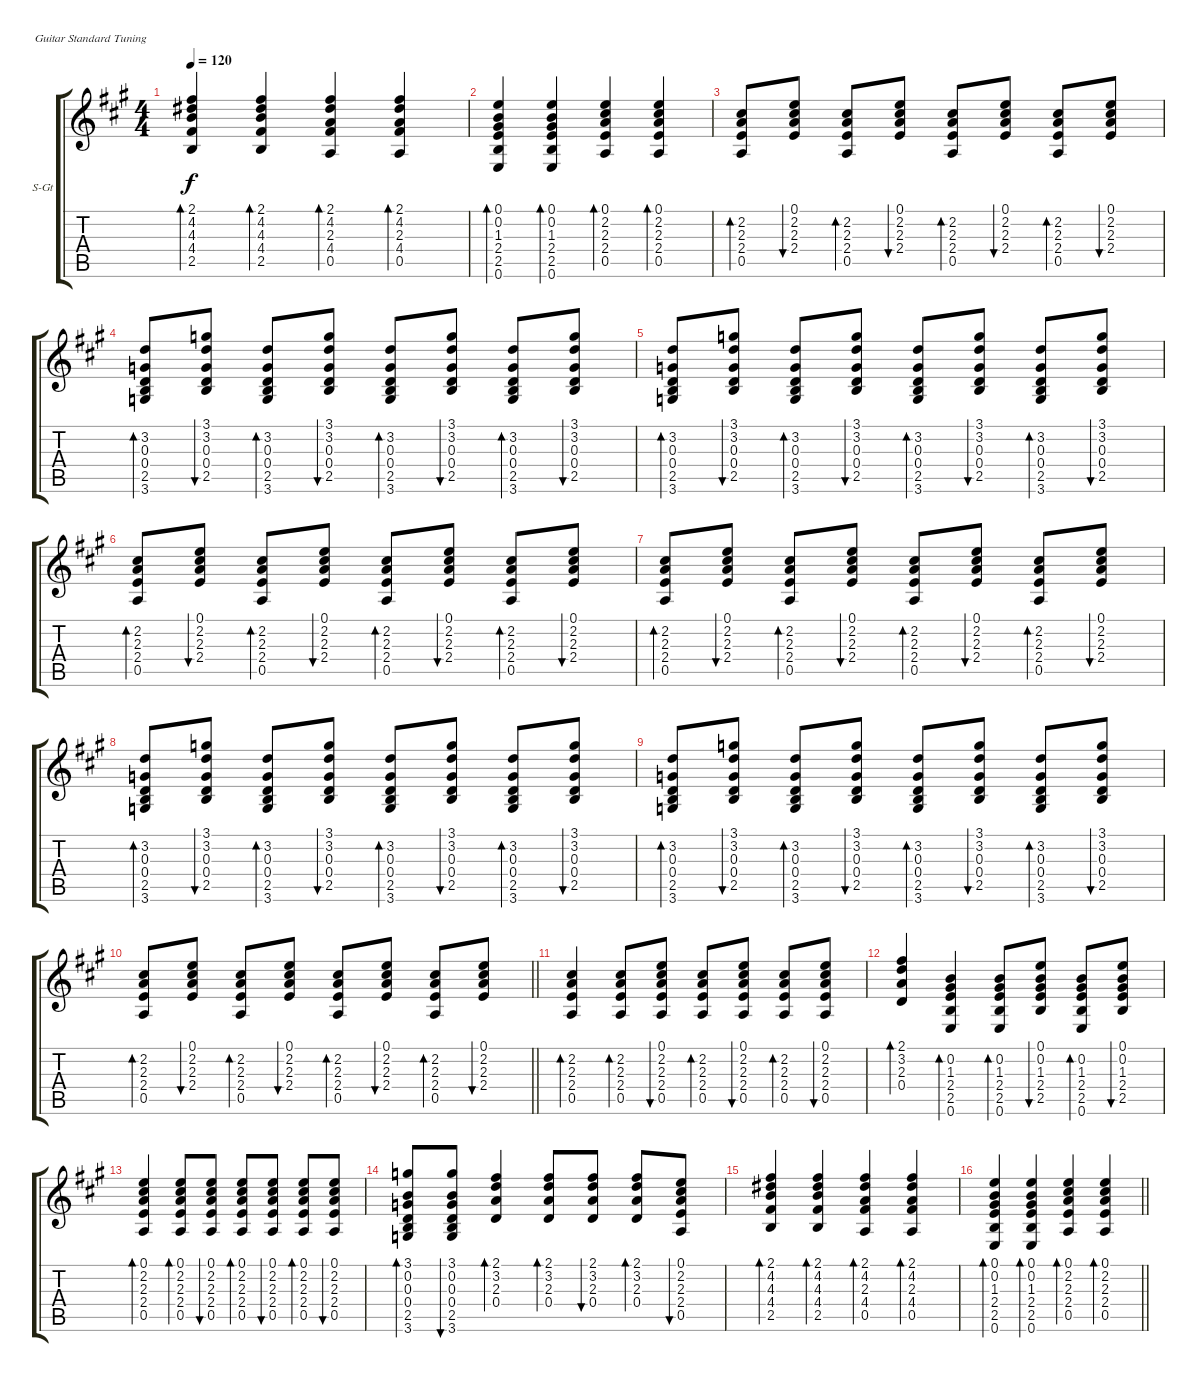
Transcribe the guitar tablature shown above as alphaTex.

\bracketExtendMode groupsimilarinstruments
\firstSystemTrackNameOrientation horizontal
\otherSystemsTrackNameOrientation horizontal
\track ("Guitar John" "S-Gt") {instrument acousticguitarsteel}
\staff {score tabs}
\tuning (E4 B3 G3 D3 A2 E2)
\ts (4 4)
\tempo 120
\clef g2
\ks a
(2.1 4.2 4.3 4.4 2.5).4{bd 55 dy f} (2.1 4.2 4.3 4.4 2.5).4{bd 55} (2.1 4.2 2.3 4.4 0.5).4{bd 55} (2.1 4.2 2.3 4.4 0.5).4{bd 55} |
(0.1 0.2 1.3 2.4 2.5 0.6).4{bd 54} (0.1 0.2 1.3 2.4 2.5 0.6).4{bd 54} (0.1 2.2 2.3 2.4 0.5).4{bd 54} (0.1 2.2 2.3 2.4 0.5).4{bd 54} |
(2.2 2.3 2.4 0.5).8{bd 45} (0.1 2.2 2.3 2.4).8{bu 44} (2.2 2.3 2.4 0.5).8{bd 45} (0.1 2.2 2.3 2.4).8{bu 44} (2.2 2.3 2.4 0.5).8{bd 45} (0.1 2.2 2.3 2.4).8{bu 44} (2.2 2.3 2.4 0.5).8{bd 45} (0.1 2.2 2.3 2.4).8{bu 44} |
(3.2 0.3 0.4 2.5 3.6).8{bd 44} (3.1 3.2 0.3 0.4 2.5).8{bu 44} (3.2 0.3 0.4 2.5 3.6).8{bd 44} (3.1 3.2 0.3 0.4 2.5).8{bu 44} (3.2 0.3 0.4 2.5 3.6).8{bd 44} (3.1 3.2 0.3 0.4 2.5).8{bu 44} (3.2 0.3 0.4 2.5 3.6).8{bd 44} (3.1 3.2 0.3 0.4 2.5).8{bu 44} |
(3.2 0.3 0.4 2.5 3.6).8{bd 44} (3.1 3.2 0.3 0.4 2.5).8{bu 44} (3.2 0.3 0.4 2.5 3.6).8{bd 44} (3.1 3.2 0.3 0.4 2.5).8{bu 44} (3.2 0.3 0.4 2.5 3.6).8{bd 44} (3.1 3.2 0.3 0.4 2.5).8{bu 44} (3.2 0.3 0.4 2.5 3.6).8{bd 44} (3.1 3.2 0.3 0.4 2.5).8{bu 44} |
(2.2 2.3 2.4 0.5).8{bd 45} (0.1 2.2 2.3 2.4).8{bu 44} (2.2 2.3 2.4 0.5).8{bd 45} (0.1 2.2 2.3 2.4).8{bu 44} (2.2 2.3 2.4 0.5).8{bd 45} (0.1 2.2 2.3 2.4).8{bu 44} (2.2 2.3 2.4 0.5).8{bd 45} (0.1 2.2 2.3 2.4).8{bu 44} |
(2.2 2.3 2.4 0.5).8{bd 45} (0.1 2.2 2.3 2.4).8{bu 44} (2.2 2.3 2.4 0.5).8{bd 45} (0.1 2.2 2.3 2.4).8{bu 44} (2.2 2.3 2.4 0.5).8{bd 45} (0.1 2.2 2.3 2.4).8{bu 44} (2.2 2.3 2.4 0.5).8{bd 45} (0.1 2.2 2.3 2.4).8{bu 44} |
(3.2 0.3 0.4 2.5 3.6).8{bd 44} (3.1 3.2 0.3 0.4 2.5).8{bu 44} (3.2 0.3 0.4 2.5 3.6).8{bd 44} (3.1 3.2 0.3 0.4 2.5).8{bu 44} (3.2 0.3 0.4 2.5 3.6).8{bd 44} (3.1 3.2 0.3 0.4 2.5).8{bu 44} (3.2 0.3 0.4 2.5 3.6).8{bd 44} (3.1 3.2 0.3 0.4 2.5).8{bu 44} |
(3.2 0.3 0.4 2.5 3.6).8{bd 44} (3.1 3.2 0.3 0.4 2.5).8{bu 44} (3.2 0.3 0.4 2.5 3.6).8{bd 44} (3.1 3.2 0.3 0.4 2.5).8{bu 44} (3.2 0.3 0.4 2.5 3.6).8{bd 44} (3.1 3.2 0.3 0.4 2.5).8{bu 44} (3.2 0.3 0.4 2.5 3.6).8{bd 44} (3.1 3.2 0.3 0.4 2.5).8{bu 44} |
\barLineRight lightlight
(2.2 2.3 2.4 0.5).8{bd 45} (0.1 2.2 2.3 2.4).8{bu 44} (2.2 2.3 2.4 0.5).8{bd 45} (0.1 2.2 2.3 2.4).8{bu 44} (2.2 2.3 2.4 0.5).8{bd 45} (0.1 2.2 2.3 2.4).8{bu 44} (2.2 2.3 2.4 0.5).8{bd 45} (0.1 2.2 2.3 2.4).8{bu 44} |
(2.2 2.3 2.4 0.5).4{bd 45} (2.2 2.3 2.4 0.5).8{bd 44} (0.1 2.2 2.3 2.4 0.5).8{bu 44} (2.2 2.3 2.4 0.5).8{bd 44} (0.1 2.2 2.3 2.4 0.5).8{bu 44} (2.2 2.3 2.4 0.5).8{bd 44} (0.1 2.2 2.3 2.4 0.5).8{bu 44} |
(2.1 3.2 2.3 0.4).4{bd 43} (0.2 1.3 2.4 2.5 0.6).4{bd 42} (0.2 1.3 2.4 2.5 0.6).8{bd 41} (0.2 1.3 2.4 2.5 0.1).8{bu 40} (0.2 1.3 2.4 2.5 0.6).8{bd 41} (0.2 1.3 2.4 2.5 0.1).8{bu 40} |
(0.1 2.2 2.3 2.4 0.5).4{bd 45} (0.1 2.2 2.3 2.4 0.5).8{bd 44} (0.1 2.2 2.3 2.4 0.5).8{bu 44} (0.1 2.2 2.3 2.4 0.5).8{bd 44} (0.1 2.2 2.3 2.4 0.5).8{bu 44} (0.1 2.2 2.3 2.4 0.5).8{bd 44} (0.1 2.2 2.3 2.4 0.5).8{bu 44} |
(3.1 0.2 0.3 0.4 2.5 3.6).8{bd 39} (3.1 0.2 0.3 0.4 2.5 3.6).8{bu 38} (2.1 3.2 2.3 0.4).4{bd 36} (2.1 3.2 2.3 0.4).8{bd 42} (2.1 3.2 2.3 0.4).8{bu 41} (2.1 3.2 2.3 0.4).8{bd 42} (0.1 2.2 2.3 2.4 0.5).8{bu 44} |
(2.1 4.2 4.3 4.4 2.5).4{bd 55} (2.1 4.2 4.3 4.4 2.5).4{bd 55} (2.1 4.2 2.3 4.4 0.5).4{bd 55} (2.1 4.2 2.3 4.4 0.5).4{bd 55} |
\barLineRight lightlight
(0.1 0.2 1.3 2.4 2.5 0.6).4{bd 54} (0.1 0.2 1.3 2.4 2.5 0.6).4{bd 54} (0.1 2.2 2.3 2.4 0.5).4{bd 54} (0.1 2.2 2.3 2.4 0.5).4{bd 54}
